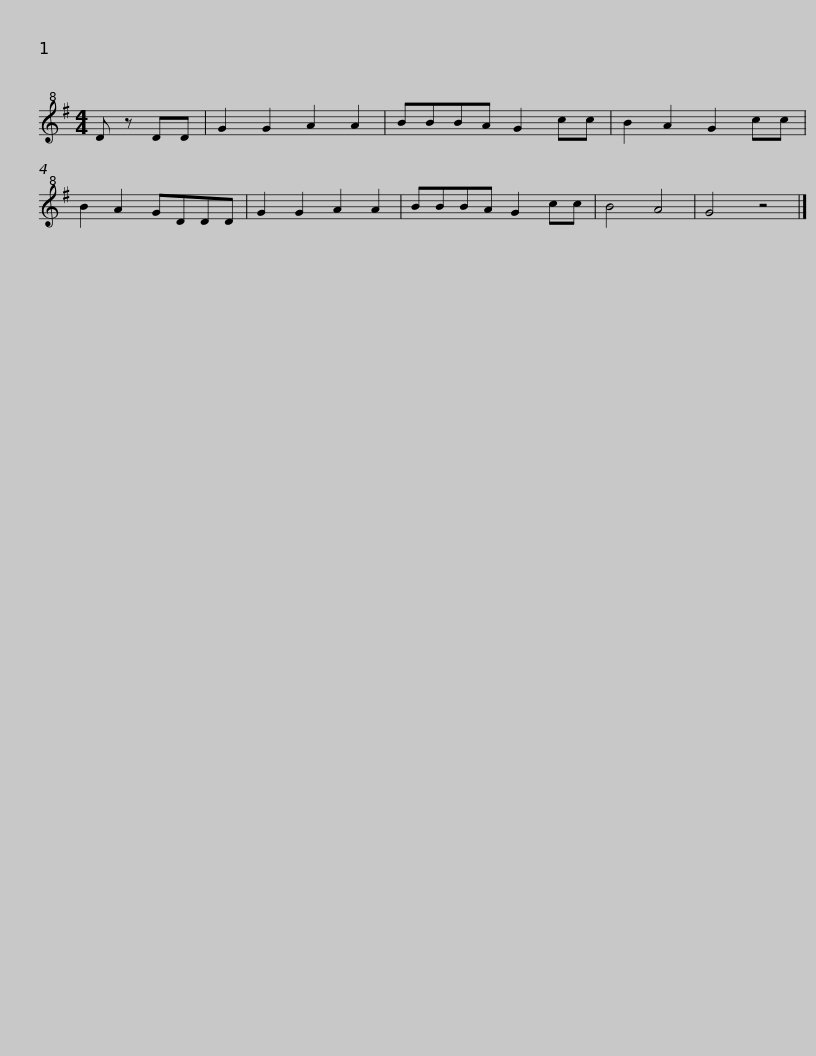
X:1
L:1/8
M:4/4
I:linebreak $
K:G
V:1 treble+8
V:1
 D z DD | G2 G2 A2 A2 | BBBA G2 cc | B2 A2 G2 cc | B2 A2 GDDD | %5
 G2 G2 A2 A2 | BBBA G2 cc | B4 A4 | G4 z4 |] %9
